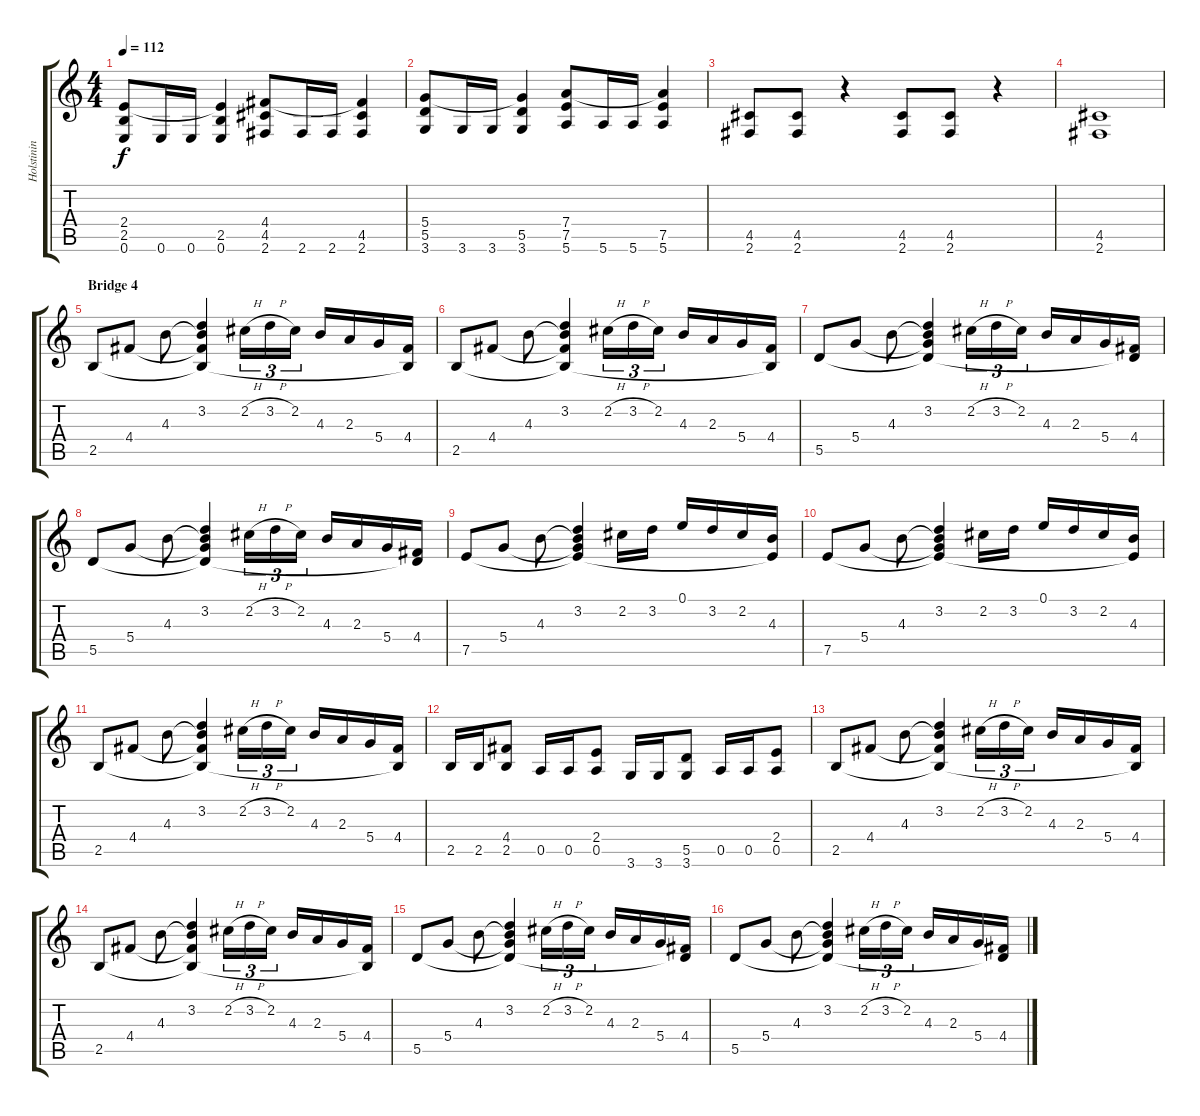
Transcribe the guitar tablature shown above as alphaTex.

\track ("Holstinin" "Holstinin") {instrument overdrivenguitar}
\staff {score tabs}
\tuning (E4 B3 G3 D3 A2 E2) {hide}
\ts (4 4)
\tempo 112
\clef g2
\ks c
(2.4 2.5 0.6).8{dy f} 0.6.16 0.6.16 (2.4{t} 2.5 0.6).4 (4.4 4.5 2.6).8 2.6.16 2.6.16 (4.4{t} 4.5 2.6).4 |
(5.4 5.5 3.6).8 3.6.16 3.6.16 (5.4{t} 5.5 3.6).4 (7.4 7.5 5.6).8 5.6.16 5.6.16 (7.4{t} 7.5 5.6).4 |
(4.5 2.6).8 (4.5 2.6).8 r.4 (4.5 2.6).8 (4.5 2.6).8 r.4 |
(4.5 2.6).1 |
\section ("" "Bridge 4")
2.5.8 4.4.8 4.3.8 (3.2 4.3{t} 4.4{t} 2.5{t}).4 2.2{h}.16{tu (3 2)} 3.2{h}.16{tu (3 2)} 2.2.16{tu (3 2)} 4.3.16 2.3.16 5.4.16 (4.4 2.5{t}).16 |
2.5.8 4.4.8 4.3.8 (3.2 4.3{t} 4.4{t} 2.5{t}).4 2.2{h}.16{tu (3 2)} 3.2{h}.16{tu (3 2)} 2.2.16{tu (3 2)} 4.3.16 2.3.16 5.4.16 (4.4 2.5{t}).16 |
5.5.8 5.4.8 4.3.8 (3.2 4.3{t} 5.4{t} 5.5{t}).4 2.2{h}.16{tu (3 2)} 3.2{h}.16{tu (3 2)} 2.2.16{tu (3 2)} 4.3.16 2.3.16 5.4.16 (4.4 5.5{t}).16 |
5.5.8 5.4.8 4.3.8 (3.2 4.3{t} 5.4{t} 5.5{t}).4 2.2{h}.16{tu (3 2)} 3.2{h}.16{tu (3 2)} 2.2.16{tu (3 2)} 4.3.16 2.3.16 5.4.16 (4.4 5.5{t}).16 |
7.5.8 5.4.8 4.3.8 (3.2 4.3{t} 5.4{t} 7.5{t}).4 2.2.16 3.2.16 0.1.16 3.2.16 2.2.16 (4.3 7.5{t}).16 |
7.5.8 5.4.8 4.3.8 (3.2 4.3{t} 5.4{t} 7.5{t}).4 2.2.16 3.2.16 0.1.16 3.2.16 2.2.16 (4.3 7.5{t}).16 |
2.5.8 4.4.8 4.3.8 (3.2 4.3{t} 4.4{t} 2.5{t}).4 2.2{h}.16{tu (3 2)} 3.2{h}.16{tu (3 2)} 2.2.16{tu (3 2)} 4.3.16 2.3.16 5.4.16 (4.4 2.5{t}).16 |
2.5.16 2.5.16 (4.4 2.5).8 0.5.16 0.5.16 (2.4 0.5).8 3.6.16 3.6.16 (5.5 3.6).8 0.5.16 0.5.16 (2.4 0.5).8 |
2.5.8 4.4.8 4.3.8 (3.2 4.3{t} 4.4{t} 2.5{t}).4 2.2{h}.16{tu (3 2)} 3.2{h}.16{tu (3 2)} 2.2.16{tu (3 2)} 4.3.16 2.3.16 5.4.16 (4.4 2.5{t}).16 |
2.5.8 4.4.8 4.3.8 (3.2 4.3{t} 4.4{t} 2.5{t}).4 2.2{h}.16{tu (3 2)} 3.2{h}.16{tu (3 2)} 2.2.16{tu (3 2)} 4.3.16 2.3.16 5.4.16 (4.4 2.5{t}).16 |
5.5.8 5.4.8 4.3.8 (3.2 4.3{t} 5.4{t} 5.5{t}).4 2.2{h}.16{tu (3 2)} 3.2{h}.16{tu (3 2)} 2.2.16{tu (3 2)} 4.3.16 2.3.16 5.4.16 (4.4 5.5{t}).16 |
5.5.8 5.4.8 4.3.8 (3.2 4.3{t} 5.4{t} 5.5{t}).4 2.2{h}.16{tu (3 2)} 3.2{h}.16{tu (3 2)} 2.2.16{tu (3 2)} 4.3.16 2.3.16 5.4.16 (4.4 5.5{t}).16
